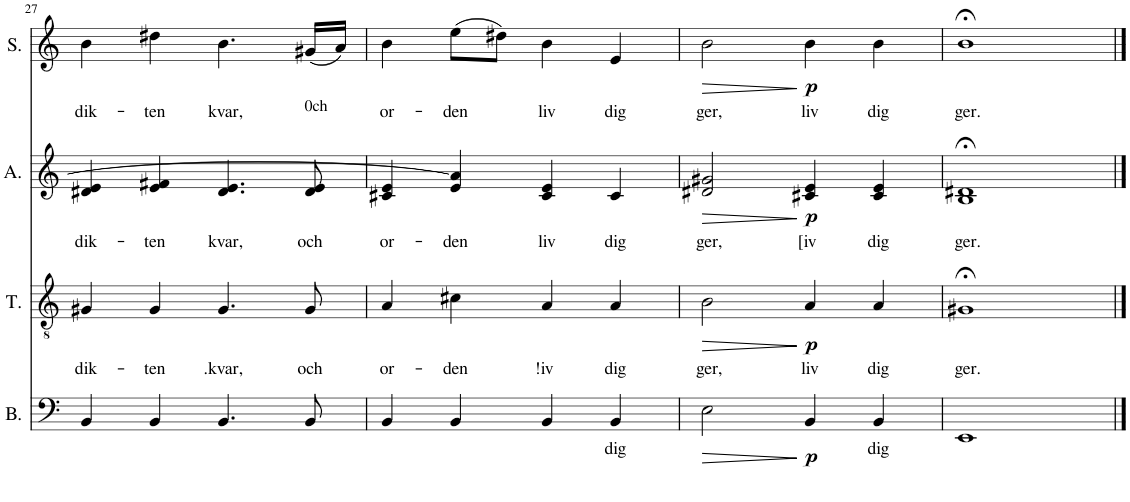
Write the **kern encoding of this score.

**kern	**text	**dynam	**kern	**text	**dynam	**kern	**text	**dynam	**kern	**text	**dynam
*part4	*part4	*part4	*part3	*part3	*part3	*part2	*part2	*part2	*part1	*part1	*part1
*staff4	*staff4	*staff4	*staff3	*staff3	*staff3	*staff2	*staff2	*staff2	*staff1	*staff1	*staff1
*I"Bass	*	*	*I"Tenor	*	*	*I"Alt	*	*	*I"Sopran	*	*
*I'B.	*	*	*I'T.	*	*	*I'A.	*	*	*I'S.	*	*
!!LO:PB:g=z
*clefF4	*	*	*clefGv2	*	*	*clefG2	*	*	*clefG2	*	*
*	*	*	*Trd8c14	*	*	*	*	*	*	*	*
*k[]	*	*	*k[]	*	*	*k[]	*	*	*k[]	*	*
*M4/4	*	*	*M4/4	*	*	*M4/4	*	*	*M4/4	*	*
*met(c)	*	*	*met(c)	*	*	*met(c)	*	*	*met(c)	*	*
=27	=27	=27	=27	=27	=27	=27	=27	=27	=27	=27	=27
!	!	!	!	!LO:LY:b	!	!	!LO:LY:b	!	!	!LO:LY:b	!
4BB/	.	.	4G#X/	dik-	.	4d#X/ 4e/	dik-	.	4b\	dik-	.
!	!	!	!	!LO:LY:b	!	!	!LO:LY:b	!	!	!LO:LY:b	!
4BB/	.	.	4G#/	-ten	.	4e/ 4f#X/	-ten	.	4dd#X\	-ten	.
!	!	!	!	!LO:LY:b	!	!	!LO:LY:b	!	!	!LO:LY:b	!
4.BB/	.	.	4.G#/	.kvar,	.	4.d#/ 4.e/	kvar,	.	4.b\	kvar,	.
!	!	!	!	!	!	!LO:TX:a:t=0ch	!	!	!	!	!
!	!	!	!	!LO:LY:b	!	!	!LO:LY:b	!	!	!	!
8BB/	.	.	8G#/	och	.	8d#/ 8e/	och	.	(16g#X/LL	.	.
.	.	.	.	.	.	.	.	.	16a/JJ)	.	.
=28	=28	=28	=28	=28	=28	=28	=28	=28	=28	=28	=28
!	!	!	!	!LO:LY:b	!	!	!LO:LY:b	!	!	!LO:LY:b	!
4BB/	.	.	4A/	or-	.	4c#X/ 4e/	or-	.	4b\	or-	.
!	!	!	!	!LO:LY:b	!	!	!LO:LY:b	!	!	!LO:LY:b	!
4BB/	.	.	4c#X\	-den	.	4e/ 4a/]	-den	.	(8ee\L	-den	.
.	.	.	.	.	.	.	.	.	8dd#X\J)	.	.
!	!	!	!	!LO:LY:b	!	!	!LO:LY:b	!	!	!LO:LY:b	!
4BB/	.	.	4A/	\!iv	.	4c#/ 4e/	liv	.	4b\	liv	.
!	!LO:LY:b	!	!	!LO:LY:b	!	!	!LO:LY:b	!	!	!LO:LY:b	!
4BB/	dig	.	4A/	dig	.	4c#/	dig	.	4e/	dig	.
=29	=29	=29	=29	=29	=29	=29	=29	=29	=29	=29	=29
!	!	!LO:HP:b	!	!LO:LY:b	!LO:HP:b	!	!LO:LY:b	!LO:HP:b	!	!LO:LY:b	!LO:HP:b
2E\	.	>	2B\	ger,	>	2d#X/ 2g#X/	ger,	>	2b\	ger,	>
!	!	!LO:DY:n=1:b	!	!LO:LY:b	!LO:DY:n=1:b	!	!LO:LY:b	!LO:DY:n=1:b	!	!LO:LY:b	!LO:DY:n=1:b
4BB/	.	] p	4A/	liv	] p	4c#X/ 4e/	[iv	] p	4b\	liv	] p
!	!LO:LY:b	!	!	!LO:LY:b	!	!	!LO:LY:b	!	!	!LO:LY:b	!
4BB/	dig	.	4A/	dig	.	4c#/ 4e/	dig	.	4b\	dig	.
=30	=30	=30	=30	=30	=30	=30	=30	=30	=30	=30	=30
!	!	!	!	!LO:LY:b	!	!	!LO:LY:b	!	!	!LO:LY:b	!
1EE	.	.	1G#X;<	ger.	.	1B;< 1d#X;<	ger.	.	1b;<	ger.	.
==	==	==	==	==	==	==	==	==	==	==	==
*-	*-	*-	*-	*-	*-	*-	*-	*-	*-	*-	*-
